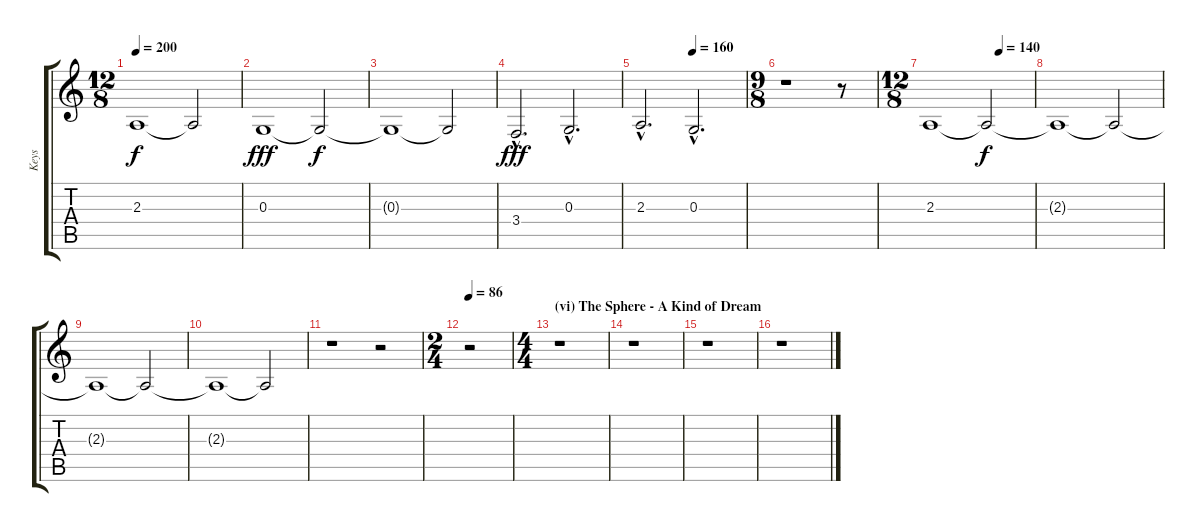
\track ("Keys" "Keys") {instrument fx4atmosphere}
\staff {score tabs}
\tuning (E4 B3 G3 D3 A2 E2) {hide}
\ts (12 8)
\tempo 200
\clef g2
\ks c
2.3{t}.1{dy f} 2.3{t}.2 |
0.3.1{dy fff} 0.3{t}.2{dy f} |
0.3{t}.1 0.3{t}.2 |
3.4{hac}.2{d dy fff} 0.3{hac}.2{d} |
\tempo (160 0.5)
2.3{hac}.2{d} 0.3{hac}.2{d} |
\ts (9 8)
r.1 r.8 |
\ts (12 8)
\tempo (140 0.6666666666666666)
2.3.1 2.3{t}.2{dy f} |
2.3{t}.1 2.3{t}.2 |
2.3{t}.1 2.3{t}.2 |
2.3{t}.1 2.3{t}.2 |
r.1 r.2 |
\ts (2 4)
\tempo 86
r.2 |
\ts (4 4)
\section ("" "(vi) The Sphere - A Kind of Dream")
r.1 |
r.1 |
r.1 |
r.1
